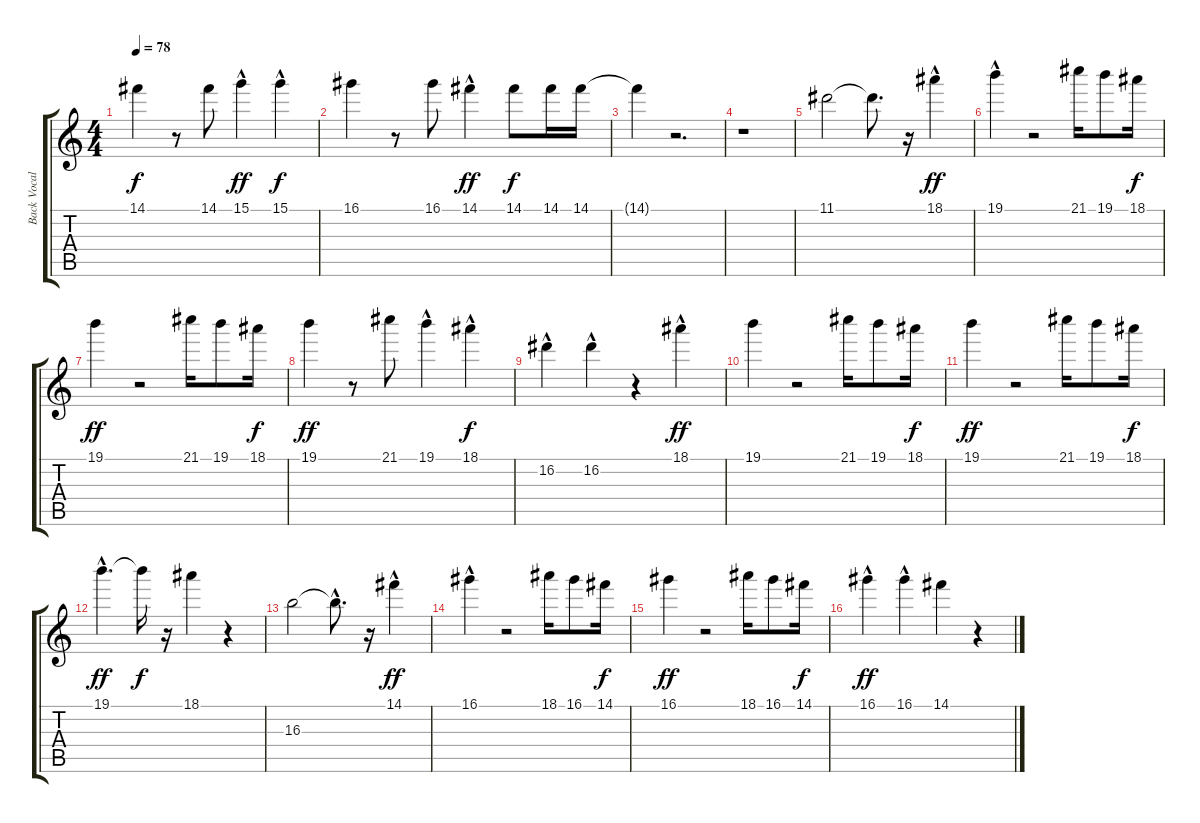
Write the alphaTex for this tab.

\track ("Back Vocals" "Back Vocal") {instrument acousticguitarnylon}
\staff {score tabs}
\tuning (E4 B3 G3 D3 A2 E2) {hide}
\ts (4 4)
\tempo 78
\clef g2
\ks c
14.1{t}.4{dy f} r.8 14.1.8 15.1{hac}.4{dy ff} 15.1{hac}.4{dy f} |
16.1.4 r.8 16.1.8 14.1{hac}.4{dy ff} 14.1.8{dy f} 14.1.16 14.1.16 |
14.1{t}.4 r.2{d} |
r.1 |
11.1.2{balance 8 instrument flute} 11.1{t}.8{d} r.16 18.1{hac}.4{dy ff} |
19.1{hac}.4 r.2 21.1.16 19.1.8 18.1.16{dy f} |
19.1.4{dy ff} r.2 21.1.16 19.1.8 18.1.16{dy f} |
19.1.4{dy ff} r.8 21.1.8 19.1{hac}.4 18.1{hac}.4{dy f} |
16.2{hac}.4 16.2{hac}.4 r.4 18.1{hac}.4{dy ff} |
19.1.4 r.2 21.1.16 19.1.8 18.1.16{dy f} |
19.1.4{dy ff} r.2 21.1.16 19.1.8 18.1.16{dy f} |
19.1{hac}.4{d dy ff} 19.1{t}.16{dy f} r.16 18.1.4 r.4 |
16.3.2{balance 8 instrument acousticguitarnylon} 16.3{hac t}.8{d} r.16 14.1{hac}.4{dy ff} |
16.1{hac}.4 r.2 18.1.16 16.1.8 14.1.16{dy f} |
16.1.4{dy ff} r.2 18.1.16 16.1.8 14.1.16{dy f} |
16.1{hac}.4{dy ff} 16.1{hac}.4 14.1.4 r.4
